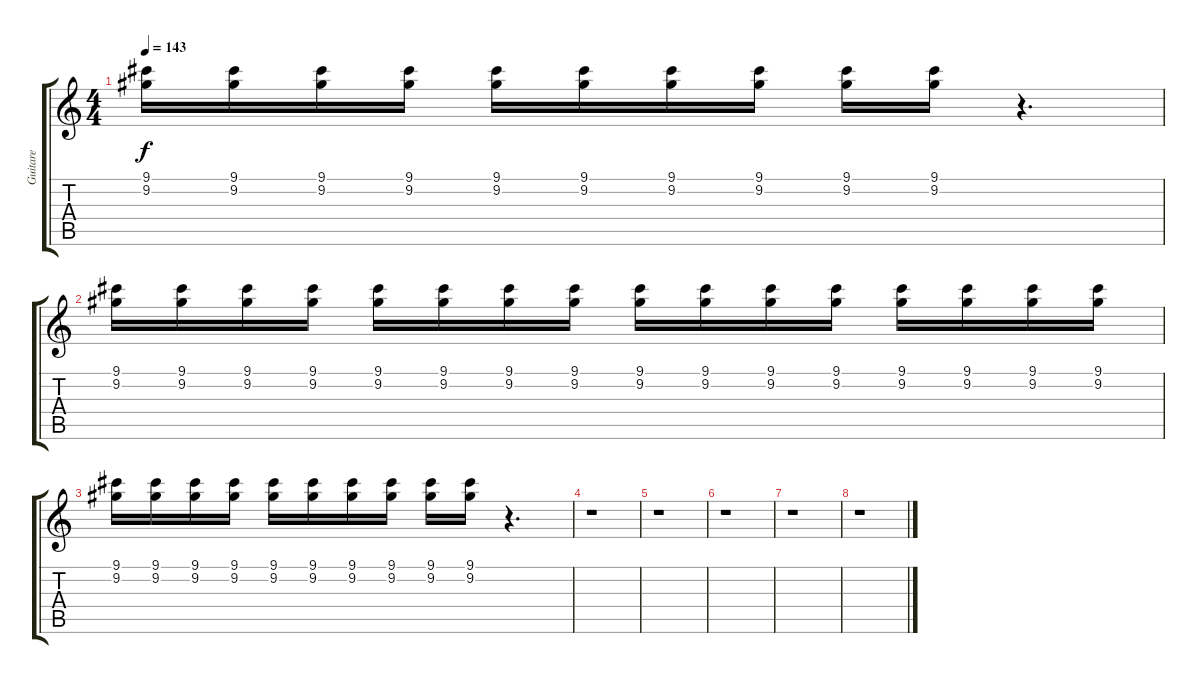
\track ("Guitare" "Guitare") {instrument distortionguitar}
\staff {score tabs}
\tuning (E4 B3 G3 D3 A2 E2) {hide}
\ts (4 4)
\tempo 143
\clef g2
\ks c
(9.1 9.2).16{dy f} (9.1 9.2).16 (9.1 9.2).16 (9.1 9.2).16 (9.1 9.2).16 (9.1 9.2).16 (9.1 9.2).16 (9.1 9.2).16 (9.1 9.2).16 (9.1 9.2).16 r.4{d} |
(9.1 9.2).16 (9.1 9.2).16 (9.1 9.2).16 (9.1 9.2).16 (9.1 9.2).16 (9.1 9.2).16 (9.1 9.2).16 (9.1 9.2).16 (9.1 9.2).16 (9.1 9.2).16 (9.1 9.2).16 (9.1 9.2).16 (9.1 9.2).16 (9.1 9.2).16 (9.1 9.2).16 (9.1 9.2).16 |
(9.1 9.2).16 (9.1 9.2).16 (9.1 9.2).16 (9.1 9.2).16 (9.1 9.2).16 (9.1 9.2).16 (9.1 9.2).16 (9.1 9.2).16 (9.1 9.2).16 (9.1 9.2).16 r.4{d} |
r.1 |
r.1 |
r.1 |
r.1 |
r.1
